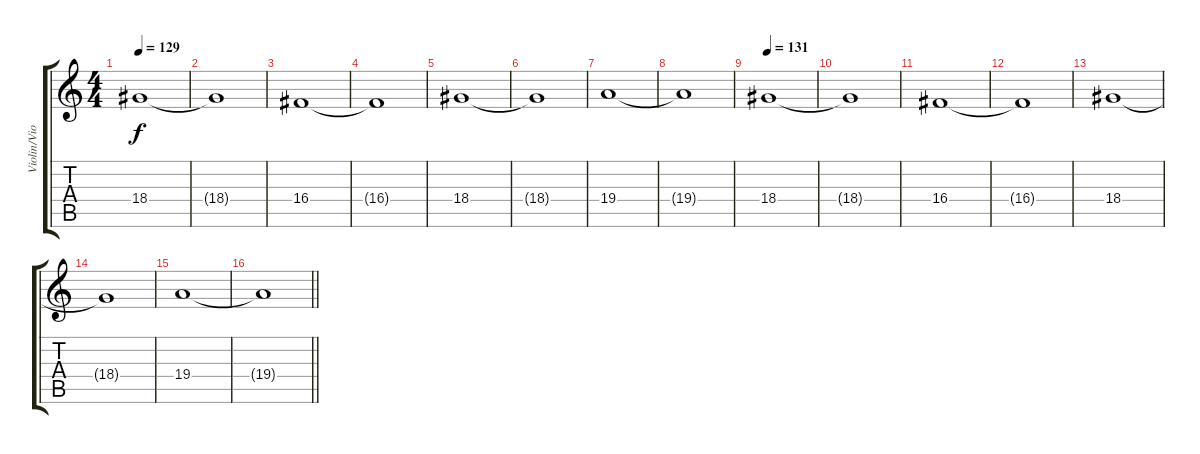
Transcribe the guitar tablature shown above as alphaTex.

\track ("Violin/Viola (Anton Patzner)" "Violin/Vio") {instrument stringensemble1}
\staff {score tabs}
\tuning (E4 B3 G3 D3 A2 E2) {hide}
\ts (4 4)
\tempo 129
\clef g2
\ks c
18.4.1{dy f} |
18.4{t}.1 |
16.4.1 |
16.4{t}.1 |
18.4.1 |
18.4{t}.1 |
19.4.1 |
19.4{t}.1 |
\tempo 131
18.4.1 |
18.4{t}.1 |
16.4.1 |
16.4{t}.1 |
18.4.1 |
18.4{t}.1 |
19.4.1 |
\barLineRight lightlight
19.4{t}.1
